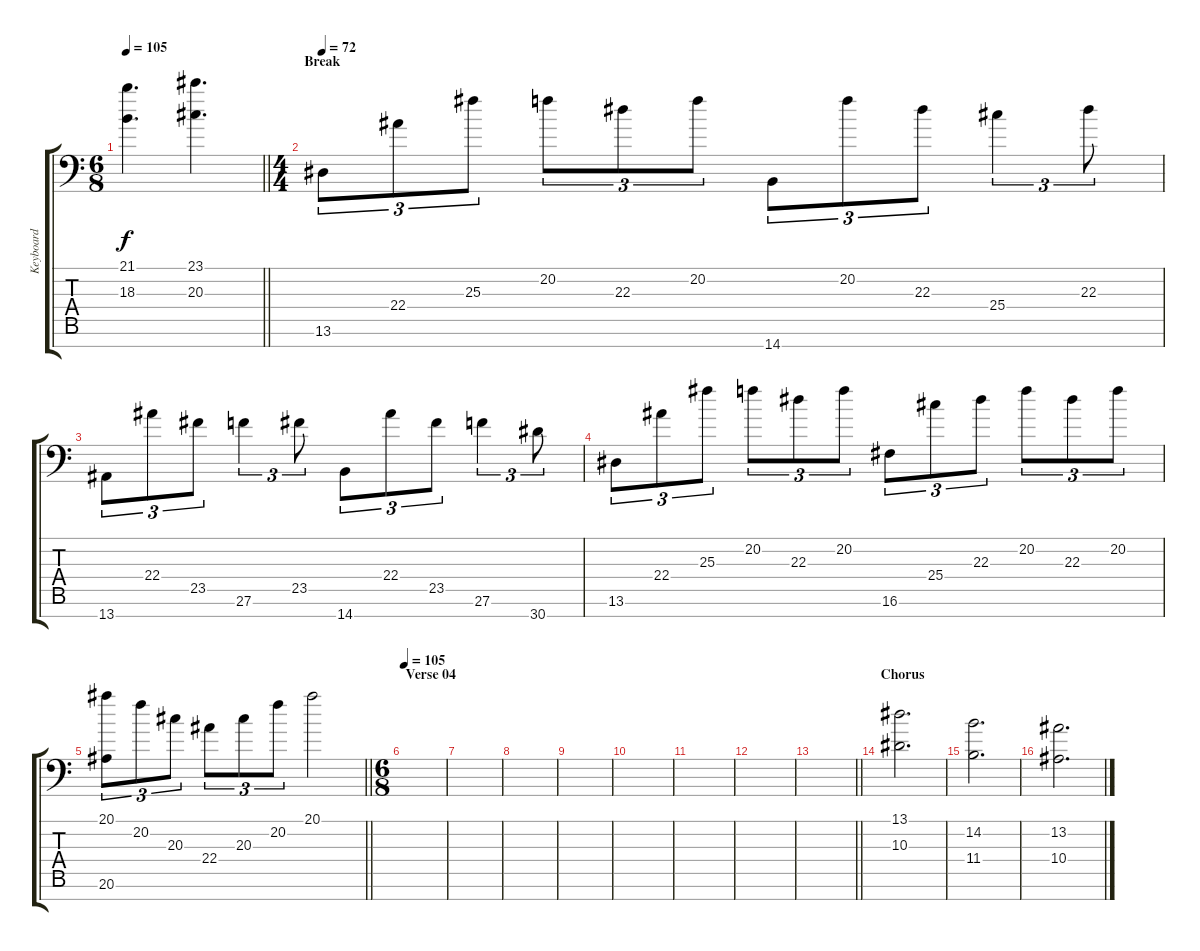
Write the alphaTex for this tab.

\track ("Keyboard" "Keyboard") {instrument tremolostrings}
\staff {score tabs}
\tuning (D4 A3 F3 C3 G2 D2 A1) {hide}
\ts (6 8)
\tempo 105
\clef f4
\barLineRight lightlight
\ks c
(21.1 18.3).4{d dy f} (23.1 20.3).4{d} |
\ts (4 4)
\section ("" "Break")
\tempo 72
13.6.8{tu (3 2) instrument shamisen} 22.4.8{tu (3 2)} 25.3.8{tu (3 2)} 20.2.8{tu (3 2)} 22.3.8{tu (3 2)} 20.2.8{tu (3 2)} 14.7.8{tu (3 2)} 20.2.8{tu (3 2)} 22.3.8{tu (3 2)} 25.4.4{tu (3 2)} 22.3.8{tu (3 2)} |
13.7.8{tu (3 2)} 22.4.8{tu (3 2)} 23.5.8{tu (3 2)} 27.6.4{tu (3 2)} 23.5.8{tu (3 2)} 14.7.8{tu (3 2)} 22.4.8{tu (3 2)} 23.5.8{tu (3 2)} 27.6.4{tu (3 2)} 30.7.8{tu (3 2)} |
13.6.8{tu (3 2)} 22.4.8{tu (3 2)} 25.3.8{tu (3 2)} 20.2.8{tu (3 2)} 22.3.8{tu (3 2)} 20.2.8{tu (3 2)} 16.6.8{tu (3 2)} 25.4.8{tu (3 2)} 22.3.8{tu (3 2)} 20.2.8{tu (3 2)} 22.3.8{tu (3 2)} 20.2.8{tu (3 2)} |
\barLineRight lightlight
(20.1 20.6).8{tu (3 2)} 20.2.8{tu (3 2)} 20.3.8{tu (3 2)} 22.4.8{tu (3 2)} 20.3.8{tu (3 2)} 20.2.8{tu (3 2)} 20.1.2 |
\ts (6 8)
\section ("" "Verse 04")
\tempo 105
|
|
|
|
|
|
|
\barLineRight lightlight
|
\section ("" "Chorus")
(13.1 10.3).2{d balance 8 instrument tremolostrings} |
(14.2 11.4).2{d} |
(13.2 10.4).2{d}
